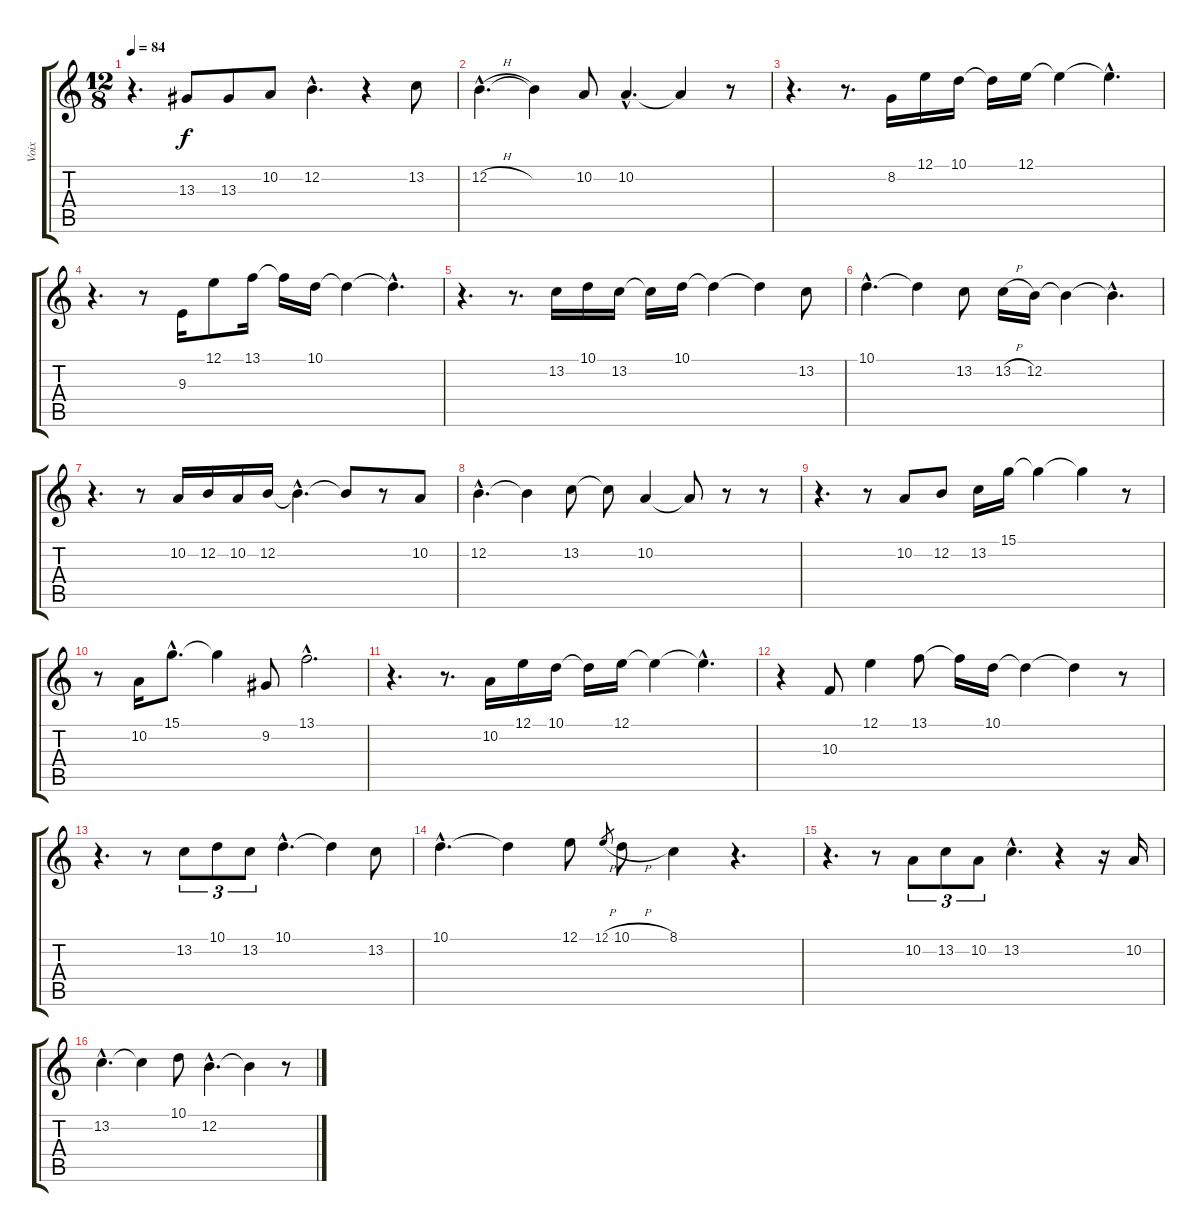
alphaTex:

\track ("Voix" "Voix") {instrument accordion}
\staff {score tabs}
\tuning (E4 B3 G3 D3 A2 E2) {hide}
\ts (12 8)
\tempo 84
\clef g2
\ks c
r.4{d dy f} 13.3.8 13.3.8 10.2.8 12.2{hac}.4{d} r.4 13.2.8 |
12.2{h hac}.4{d} 12.2{t}.4 10.2.8 10.2{hac}.4{d} 10.2{t}.4 r.8 |
r.4{d} r.8{d} 8.2.16 12.1.16 10.1.16 10.1{t}.16 12.1.16 12.1{t}.4 12.1{hac t}.4{d} |
r.4{d} r.8 9.3.16 12.1.8 13.1.16 13.1{t}.16 10.1.16 10.1{t}.4 10.1{hac t}.4{d} |
r.4{d} r.8{d} 13.2.16 10.1.16 13.2.16 13.2{t}.16 10.1.16 10.1{t}.4 10.1{t}.4 13.2.8 |
10.1{hac}.4{d} 10.1{t}.4 13.2.8 13.2{h}.16 12.2.16 12.2{t}.4 12.2{hac t}.4{d} |
r.4{d} r.8 10.2.16 12.2.16 10.2.16 12.2.16 12.2{hac t}.4{d} 12.2{t}.8 r.8 10.2.8 |
12.2{hac}.4{d} 12.2{t}.4 13.2.8 13.2{t}.8 10.2.4 10.2{t}.8 r.8 r.8 |
r.4{d} r.8 10.2.8 12.2.8 13.2.16 15.1.16 15.1{t}.4 15.1{t}.4 r.8 |
r.8 10.2.16 15.1{hac}.8{d} 15.1{t}.4 9.2.8 13.1{hac}.2{d} |
r.4{d} r.8{d} 10.2.16 12.1.16 10.1.16 10.1{t}.16 12.1.16 12.1{t}.4 12.1{hac t}.4{d} |
r.4 10.3.8 12.1.4 13.1.8 13.1{t}.16 10.1.16 10.1{t}.4 10.1{t}.4 r.8 |
r.4{d} r.8 13.2.8{tu (3 2)} 10.1.8{tu (3 2)} 13.2.8{tu (3 2)} 10.1{hac}.4{d} 10.1{t}.4 13.2.8 |
10.1{hac}.4{d} 10.1{t}.4 12.1.8 12.1{h}.8{gr} 10.1{h}.8 8.1.4 r.4{d} |
r.4{d} r.8 10.2.8{tu (3 2)} 13.2.8{tu (3 2)} 10.2.8{tu (3 2)} 13.2{hac}.4{d} r.4 r.16 10.2.16 |
13.2{hac}.4{d} 13.2{t}.4 10.1.8 12.2{hac}.4{d} 12.2{t}.4 r.8
